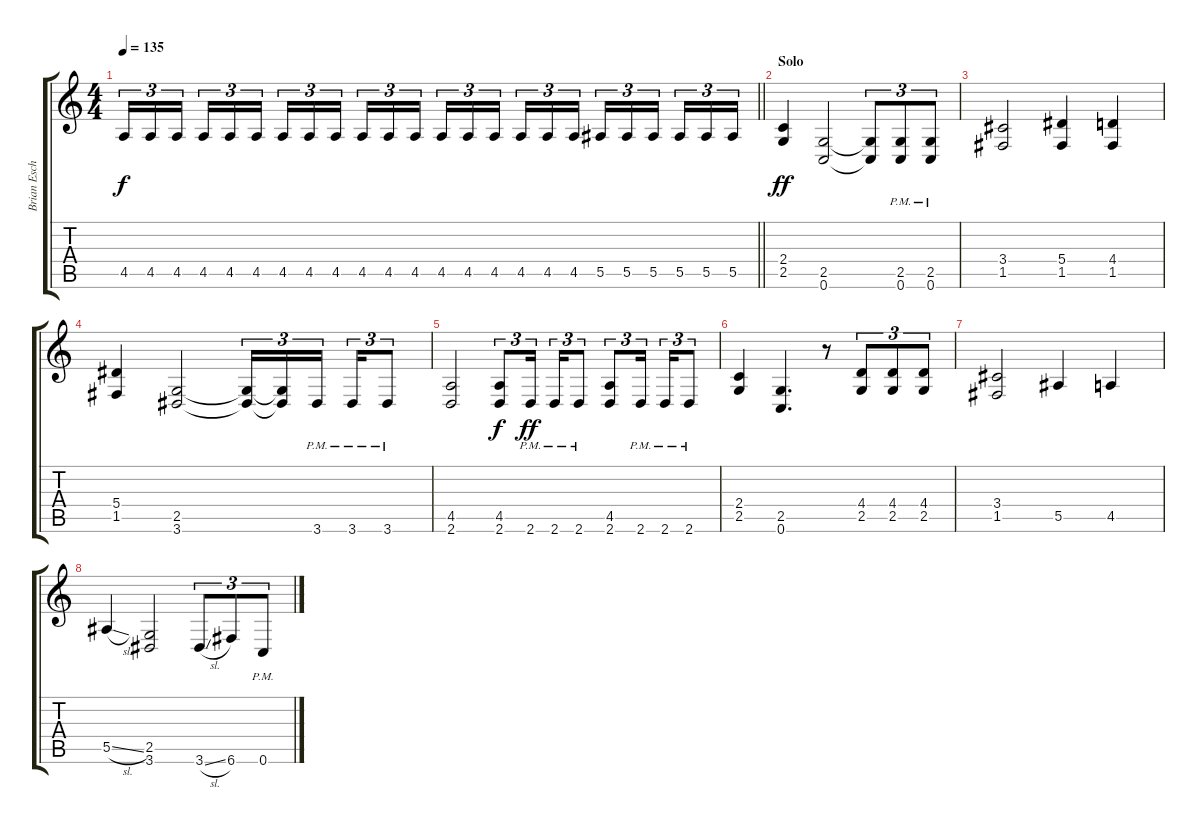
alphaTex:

\track ("Brian Eschbach" "Brian Esch") {instrument distortionguitar}
\staff {score tabs}
\tuning (C4 G3 Eb3 Bb2 F2 C2) {hide}
\ts (4 4)
\tempo 135
\clef g2
\barLineRight lightlight
\ks c
4.5.16{tu (3 2) dy f} 4.5.16{tu (3 2)} 4.5.16{tu (3 2) beam splitsecondary} 4.5.16{tu (3 2)} 4.5.16{tu (3 2)} 4.5.16{tu (3 2)} 4.5.16{tu (3 2)} 4.5.16{tu (3 2)} 4.5.16{tu (3 2) beam splitsecondary} 4.5.16{tu (3 2)} 4.5.16{tu (3 2)} 4.5.16{tu (3 2)} 4.5.16{tu (3 2)} 4.5.16{tu (3 2)} 4.5.16{tu (3 2) beam splitsecondary} 4.5.16{tu (3 2)} 4.5.16{tu (3 2)} 4.5.16{tu (3 2)} 5.5.16{tu (3 2)} 5.5.16{tu (3 2)} 5.5.16{tu (3 2) beam splitsecondary} 5.5.16{tu (3 2)} 5.5.16{tu (3 2)} 5.5.16{tu (3 2)} |
\section ("" "Solo")
(2.4 2.5).4{dy ff} (2.5 0.6).2 (2.5{t} 0.6{t}).8{tu (3 2)} (2.5{pm} 0.6{pm}).8{tu (3 2)} (2.5{pm} 0.6{pm}).8{tu (3 2)} |
(3.4 1.5).2 (5.4 1.5).4 (4.4 1.5).4 |
(5.4 1.5).4 (2.5 3.6).2 (2.5{t} 3.6{t}).16{tu (3 2)} (2.5{t} 3.6{t}).16{tu (3 2)} 3.6{pm}.16{tu (3 2) beam splitsecondary} 3.6{pm}.16{tu (3 2)} 3.6{pm}.8{tu (3 2)} |
(4.5 2.6).2 (4.5 2.6).8{tu (3 2) dy f} 2.6{pm}.16{tu (3 2) dy ff beam splitsecondary} 2.6{pm}.16{tu (3 2)} 2.6{pm}.8{tu (3 2)} (4.5 2.6).8{tu (3 2)} 2.6{pm}.16{tu (3 2) beam splitsecondary} 2.6{pm}.16{tu (3 2)} 2.6{pm}.8{tu (3 2)} |
(2.4 2.5).4 (2.5 0.6).4{d} r.8 (4.4 2.5).8{tu (3 2)} (4.4 2.5).8{tu (3 2)} (4.4 2.5).8{tu (3 2)} |
(3.4 1.5).2 5.5.4 4.5.4 |
5.5{sl}.4 (2.5 3.6).2 3.6{sl}.8{tu (3 2)} 6.6.8{tu (3 2)} 0.6{pm}.8{tu (3 2)}
